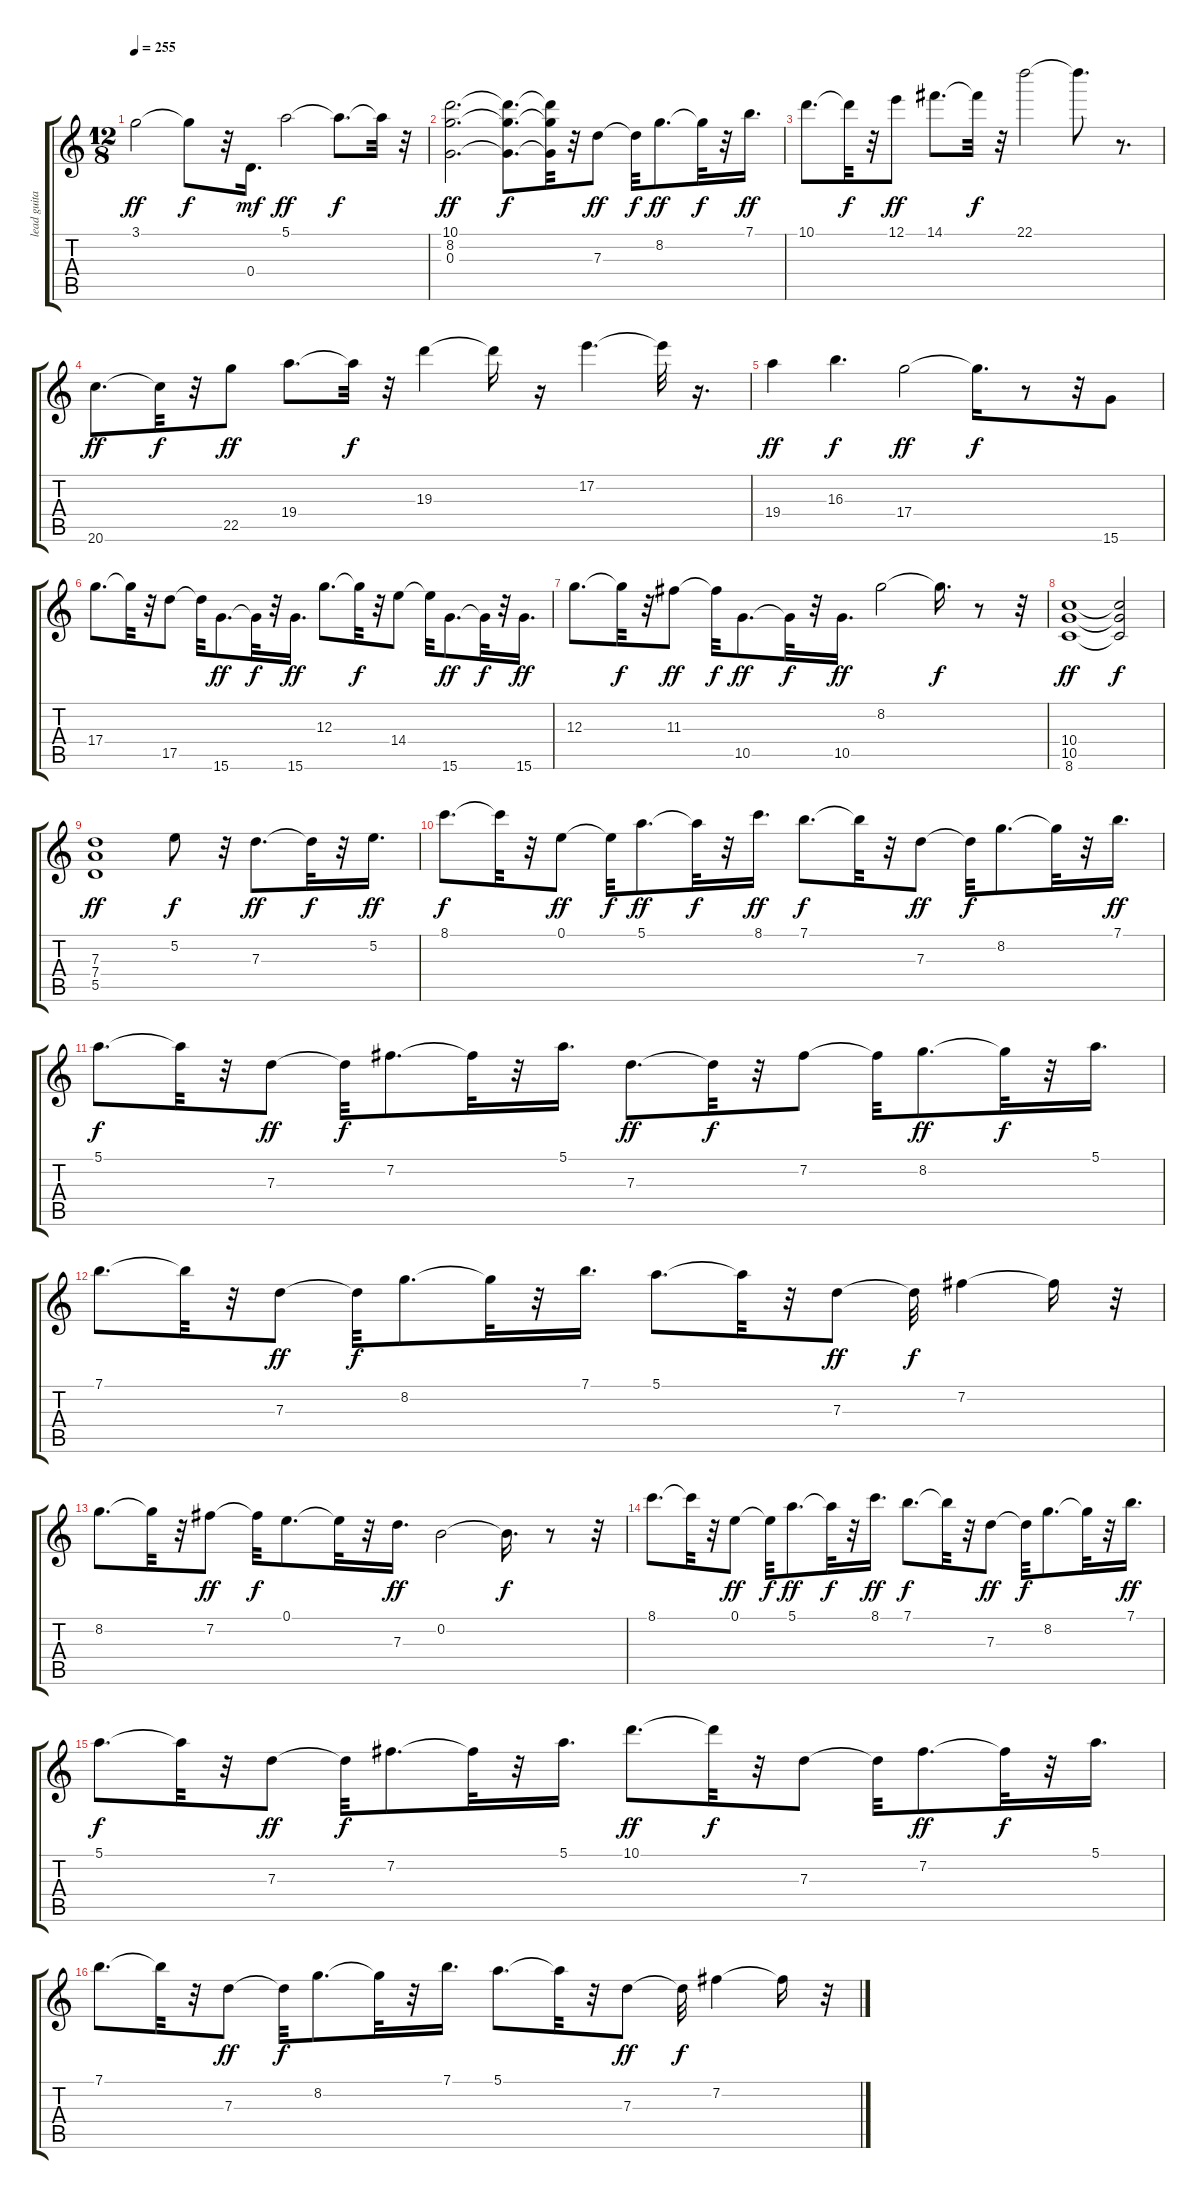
\track ("lead guitar         " "lead guita") {instrument overdrivenguitar}
\staff {score tabs}
\tuning (E4 B3 G3 D3 A2 E2) {hide}
\ts (12 8)
\tempo 255
\clef g2
\ks c
3.1.2{dy ff} 3.1{t}.8{dy f} r.32 0.4.16{d dy mf} 5.1.2{dy ff} 5.1{t}.8{d dy f} 5.1{t}.32 r.32 |
(10.1 8.2 0.3).2{d dy ff} (10.1{t} 8.2{t} 0.3{t}).8{d dy f} (10.1{t} 8.2{t} 0.3{t}).32 r.32 7.3.8{dy ff} 7.3{t}.32{dy f} 8.2.8{d dy ff} 8.2{t}.32{dy f} r.32 7.1.16{d dy ff} |
10.1.8{d} 10.1{t}.32{dy f} r.32 12.1.8{dy ff} 14.1.8{d} 14.1{t}.32{dy f} r.32 22.1.2 22.1{t}.8{d} r.8{d} |
20.6.8{d dy ff} 20.6{t}.32{dy f} r.32 22.5.8{dy ff} 19.4.8{d} 19.4{t}.32{dy f} r.32 19.3.4 19.3{t}.16 r.16 17.2.4{d} 17.2{t}.32 r.16{d} |
19.4.4{dy ff} 16.3.4{d dy f} 17.4.2{dy ff} 17.4{t}.16{d dy f} r.8 r.32 15.6.8 |
17.4.8{d} 17.4{t}.32 r.32 17.5.8 17.5{t}.32 15.6.8{d dy ff} 15.6{t}.32{dy f} r.32 15.6.16{d dy ff} 12.3.8{d} 12.3{t}.32{dy f} r.32 14.4.8 14.4{t}.32 15.6.8{d dy ff} 15.6{t}.32{dy f} r.32 15.6.16{d dy ff} |
12.3.8{d} 12.3{t}.32{dy f} r.32 11.3.8{dy ff} 11.3{t}.32{dy f} 10.5.8{d dy ff} 10.5{t}.32{dy f} r.32 10.5.16{d dy ff} 8.2.2 8.2{t}.16{d dy f} r.8 r.32 |
(10.4 10.5 8.6).1{dy ff} (10.4{t} 10.5{t} 8.6{t}).2{dy f} |
(7.3 7.4 5.5).1{dy ff} 5.2.8{dy f} r.32 7.3.8{d dy ff} 7.3{t}.32{dy f} r.32 5.2.16{d dy ff} |
8.1.8{d dy f} 8.1{t}.32 r.32 0.1.8{dy ff} 0.1{t}.32{dy f} 5.1.8{d dy ff} 5.1{t}.32{dy f} r.32 8.1.16{d dy ff} 7.1.8{d dy f} 7.1{t}.32 r.32 7.3.8{dy ff} 7.3{t}.32{dy f} 8.2.8{d} 8.2{t}.32 r.32 7.1.16{d dy ff} |
5.1.8{d dy f} 5.1{t}.32 r.32 7.3.8{dy ff} 7.3{t}.32{dy f} 7.2.8{d} 7.2{t}.32 r.32 5.1.16{d} 7.3.8{d dy ff} 7.3{t}.32{dy f} r.32 7.2.8 7.2{t}.32 8.2.8{d dy ff} 8.2{t}.32{dy f} r.32 5.1.16{d} |
7.1.8{d} 7.1{t}.32 r.32 7.3.8{dy ff} 7.3{t}.32{dy f} 8.2.8{d} 8.2{t}.32 r.32 7.1.16{d} 5.1.8{d} 5.1{t}.32 r.32 7.3.8{dy ff} 7.3{t}.32{dy f} 7.2.4 7.2{t}.16 r.32 |
8.2.8{d} 8.2{t}.32 r.32 7.2.8{dy ff} 7.2{t}.32{dy f} 0.1.8{d} 0.1{t}.32 r.32 7.3.16{d dy ff} 0.2.2 0.2{t}.16{d dy f} r.8 r.32 |
8.1.8{d} 8.1{t}.32 r.32 0.1.8{dy ff} 0.1{t}.32{dy f} 5.1.8{d dy ff} 5.1{t}.32{dy f} r.32 8.1.16{d dy ff} 7.1.8{d dy f} 7.1{t}.32 r.32 7.3.8{dy ff} 7.3{t}.32{dy f} 8.2.8{d} 8.2{t}.32 r.32 7.1.16{d dy ff} |
5.1.8{d dy f} 5.1{t}.32 r.32 7.3.8{dy ff} 7.3{t}.32{dy f} 7.2.8{d} 7.2{t}.32 r.32 5.1.16{d} 10.1.8{d dy ff} 10.1{t}.32{dy f} r.32 7.3.8 7.3{t}.32 7.2.8{d dy ff} 7.2{t}.32{dy f} r.32 5.1.16{d} |
7.1.8{d} 7.1{t}.32 r.32 7.3.8{dy ff} 7.3{t}.32{dy f} 8.2.8{d} 8.2{t}.32 r.32 7.1.16{d} 5.1.8{d} 5.1{t}.32 r.32 7.3.8{dy ff} 7.3{t}.32{dy f} 7.2.4 7.2{t}.16 r.32
